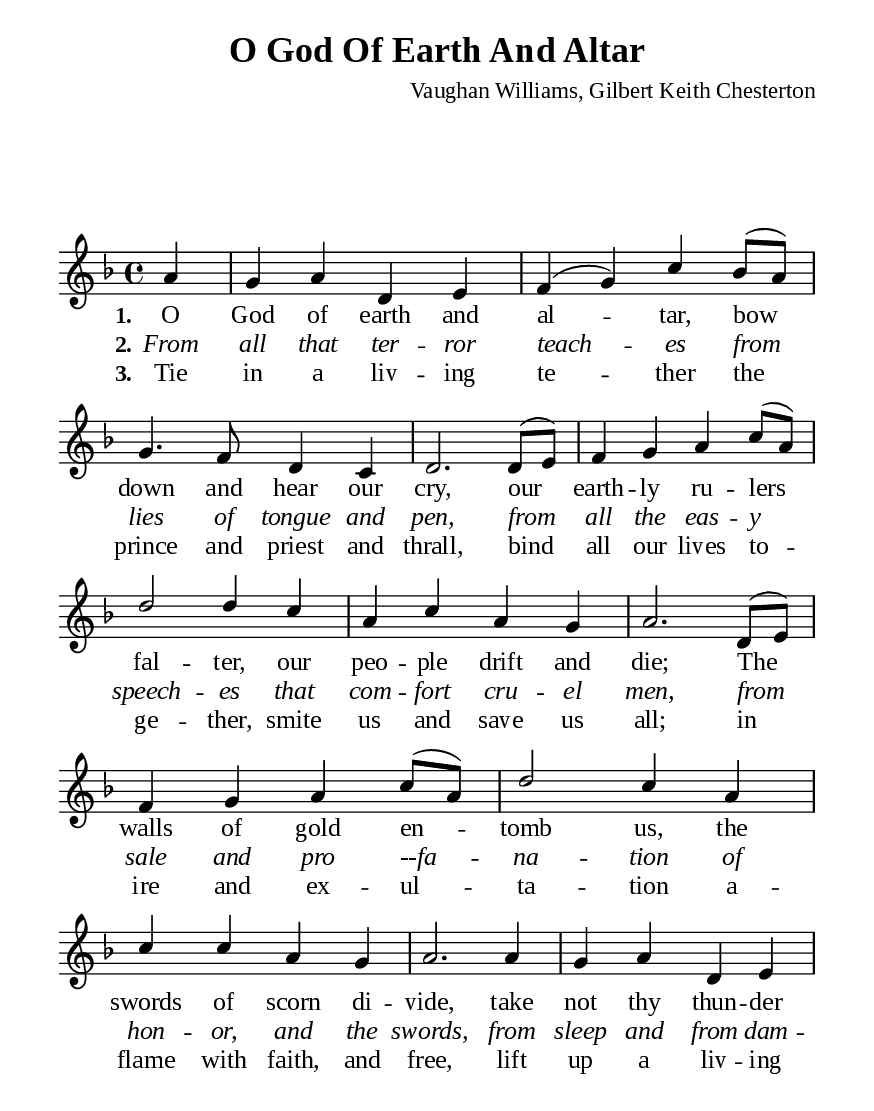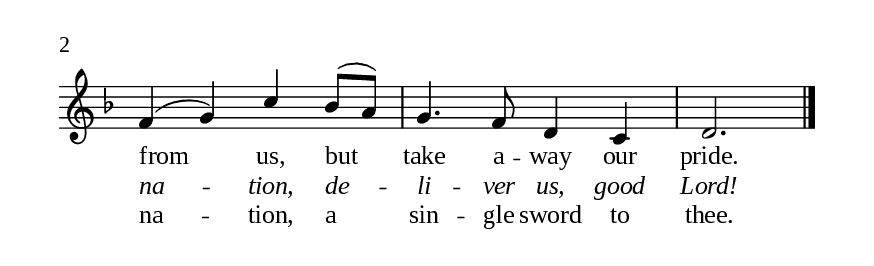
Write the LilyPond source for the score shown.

\version "2.18.2"

\header {
  title = "O God Of Earth And Altar"
  composer = "Vaughan Williams, Gilbert Keith Chesterton"
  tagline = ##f
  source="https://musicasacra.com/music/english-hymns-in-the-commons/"
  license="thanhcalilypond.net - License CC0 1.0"
}

global= {
  \key f \major
  \time 4/4
  \override Score.BarNumber.break-visibility = ##(#f #f #f)
  \override Lyrics.LyricSpace.minimum-distance = #3.0
}

\paper {
  #(set-paper-size "a5")
  top-margin = 10\mm
  bottom-margin = 10\mm
  left-margin = 10\mm
  right-margin = 10\mm
  indent = #0
  #(define fonts
	 (make-pango-font-tree "Liberation Serif"
	 		       "Liberation Serif"
			       "Liberation Serif"
			       (/ 20 20)))
  system-system-spacing = #'((basic-distance . 2) (padding . 2))
}

printItalic = \with {
  \override LyricText.font-shape = #'italic
}

% Verse music
musicVerseSoprano = \relative c'' {
                    \partial 4 a4 |
  %{	01	%} g a d, e |
  %{	02	%} f (g) c bes8 (a) |
  %{	03	%} g4. f8 d4 c |
  %{	04	%} d2. d8 (e) |
  %{	05	%} f4 g a c8 (a) |
  %{	06	%} d2 d4 c |
  %{	07	%} a c a g |
  %{	08	%} a2. d,8 (e) |
  %{	09	%} f4 g a c8 (a) |
  %{	10	%} d2 c4 a |
  %{	11	%} c c a g |
  %{	12	%} a2. a4 |
  %{	13	%} g a d, e |
  %{	14	%} f (g) c bes8 (a) |
  %{	15	%} g4. f8 d4 c |
                    d2. \bar "|."
}

% Verse lyrics
verseOne = \lyricmode {
  \set stanza = #"1."
  O God of earth and al -- tar, bow down and hear our cry,
  our earth -- ly ru -- lers fal -- ter, our peo -- ple drift and die;
  The walls of gold en -- tomb us, the swords of scorn di -- vide,
  take not thy thun -- der from us, but take a -- way our pride.
}

verseTwo = \lyricmode {
  \set stanza = #"2."
  From all that ter -- ror teach -- es from lies of tongue and pen,
  from all the eas -- y speech -- es that com -- fort cru -- el men,
  from sale and pro --fa -- na -- tion of hon -- or, and the swords,
  from sleep and from dam -- na -- tion, de -- li -- ver us, good Lord!
}

verseThree = \lyricmode {
  \set stanza = #"3."
  Tie in a liv -- ing te -- ther the prince and priest and thrall,
  bind all our lives to -- ge -- ther, smite us and save us all;
  in ire and ex -- ul -- ta -- tion a -- flame with faith, and free,
  lift up a liv -- ing na -- tion, a sin -- gle sword to thee.
}

% Layout
\score {
    \new ChoirStaff <<
      \new Staff <<
        \clef "treble"
        \new Voice = "sopranos" { \global \stemUp \slurUp \musicVerseSoprano }
      >>
      \new Lyrics \lyricsto sopranos \verseOne
      \new Lyrics \printItalic \lyricsto sopranos \verseTwo
      \new Lyrics \lyricsto sopranos \verseThree
    >>
}
